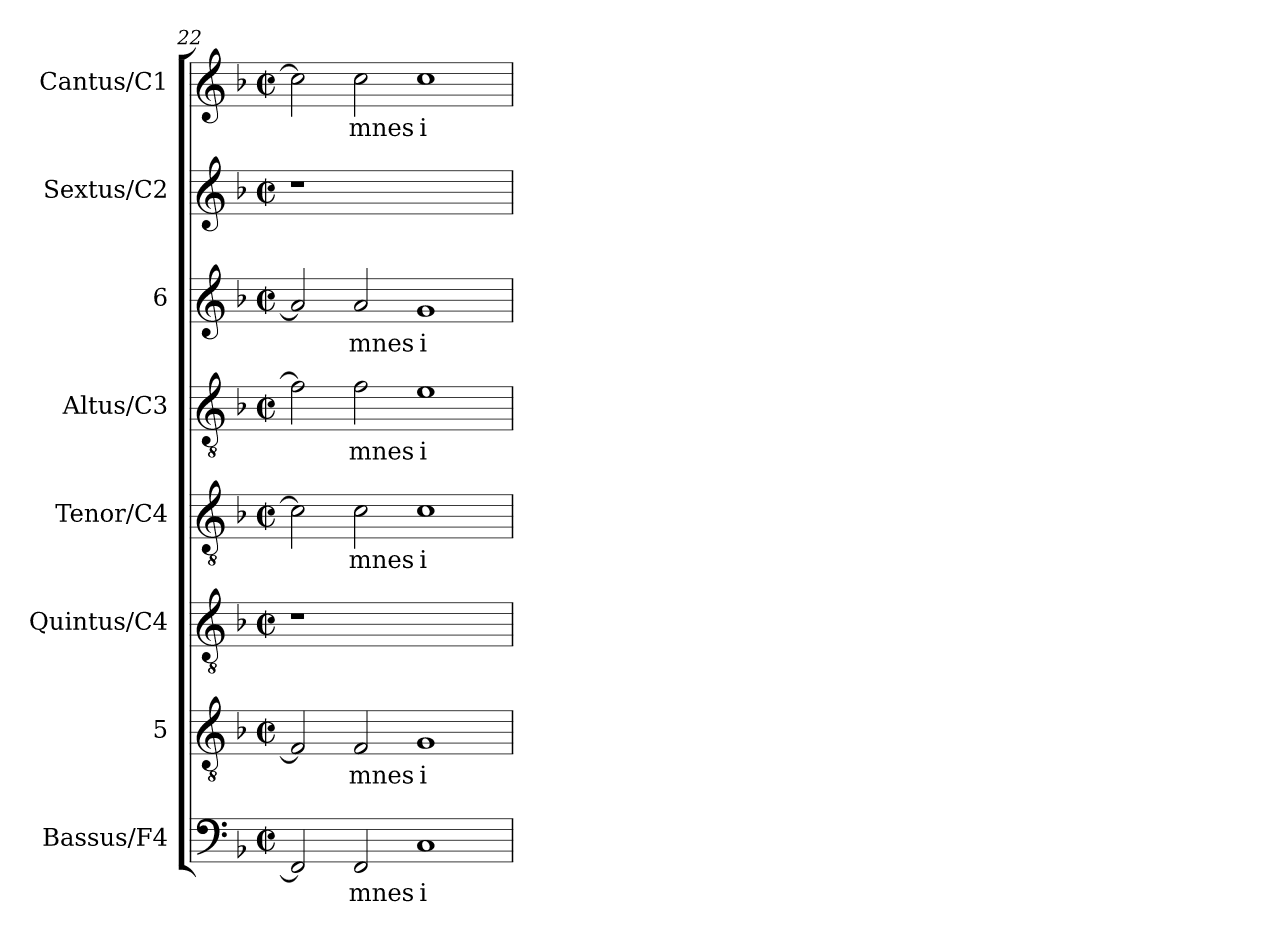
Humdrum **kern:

**kern	**text	**kern	**text	**kern	**kern	**text	**kern	**text	**kern	**text	**kern	**kern	**text
*part8	*part8	*part7	*part7	*part6	*part5	*part5	*part4	*part4	*part3	*part3	*part2	*part1	*part1
*staff8	*staff8	*staff7	*staff7	*staff6	*staff5	*staff5	*staff4	*staff4	*staff3	*staff3	*staff2	*staff1	*staff1
*I"Bassus/F4	*	*I"5	*	*I"Quintus/C4	*I"Tenor/C4	*	*I"Altus/C3	*	*I"6	*	*I"Sextus/C2	*I"Cantus/C1	*
*I'B	*	*	*	*	*I'T	*	*I'A	*	*	*	*	*I'C	*
*clefF4	*	*clefGv2	*	*clefGv2	*clefGv2	*	*clefGv2	*	*clefG2	*	*clefG2	*clefG2	*
*k[b-]	*	*k[b-]	*	*k[b-]	*k[b-]	*	*k[b-]	*	*k[b-]	*	*k[b-]	*k[b-]	*
*F:	*	*F:	*	*F:	*F:	*	*F:	*	*F:	*	*F:	*F:	*
*M2/2	*	*M2/2	*	*M2/2	*M2/2	*	*M2/2	*	*M2/2	*	*M2/2	*M2/2	*
*met(c|)	*	*met(c|)	*	*met(c|)	*met(c|)	*	*met(c|)	*	*met(c|)	*	*met(c|)	*met(c|)	*
=22	=22	=22	=22	=22	=22	=22	=22	=22	=22	=22	=22	=22	=22
!	!LO:LY:b:cj	!	!LO:LY:b:cj	!	!	!LO:LY:b:cj	!	!LO:LY:b:cj	!	!LO:LY:b:cj	!	!	!LO:LY:b:cj
2FF/]	--	2F/]	--	1r	2c\]	--	2f\]	--	2a/]	--	1r	2cc\]	--
!	!LO:LY:b:cj	!	!LO:LY:b:cj	!	!	!LO:LY:b:cj	!	!LO:LY:b:cj	!	!LO:LY:b:cj	!	!	!LO:LY:b:cj
2FF/	-mnes	2F/	-mnes	.	2c\	-mnes	2f\	-mnes	2a/	-mnes	.	2cc\	-mnes
!	!LO:LY:b:cj	!	!LO:LY:b:cj	!	!	!LO:LY:b:cj	!	!LO:LY:b:cj	!	!LO:LY:b:cj	!	!	!LO:LY:b:cj
1C	i-	1G	i-	1ryy	1c	i-	1e	i-	1g	i-	1ryy	1cc	i-
=	=	=	=	=	=	=	=	=	=	=	=	=	=
*-	*-	*-	*-	*-	*-	*-	*-	*-	*-	*-	*-	*-	*-
